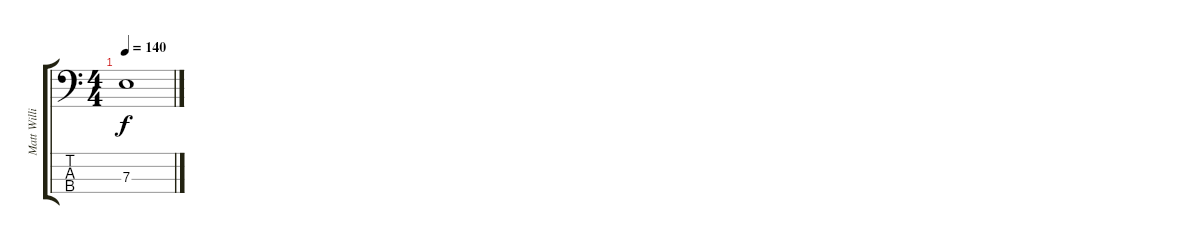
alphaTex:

\track ("Matt Willis" "Matt Willi") {instrument electricbassfinger}
\staff {score tabs}
\tuning (G2 D2 A1 D1) {hide}
\ts (4 4)
\tempo 140
\clef f4
\ks c
7.3{t}.1{dy f}
